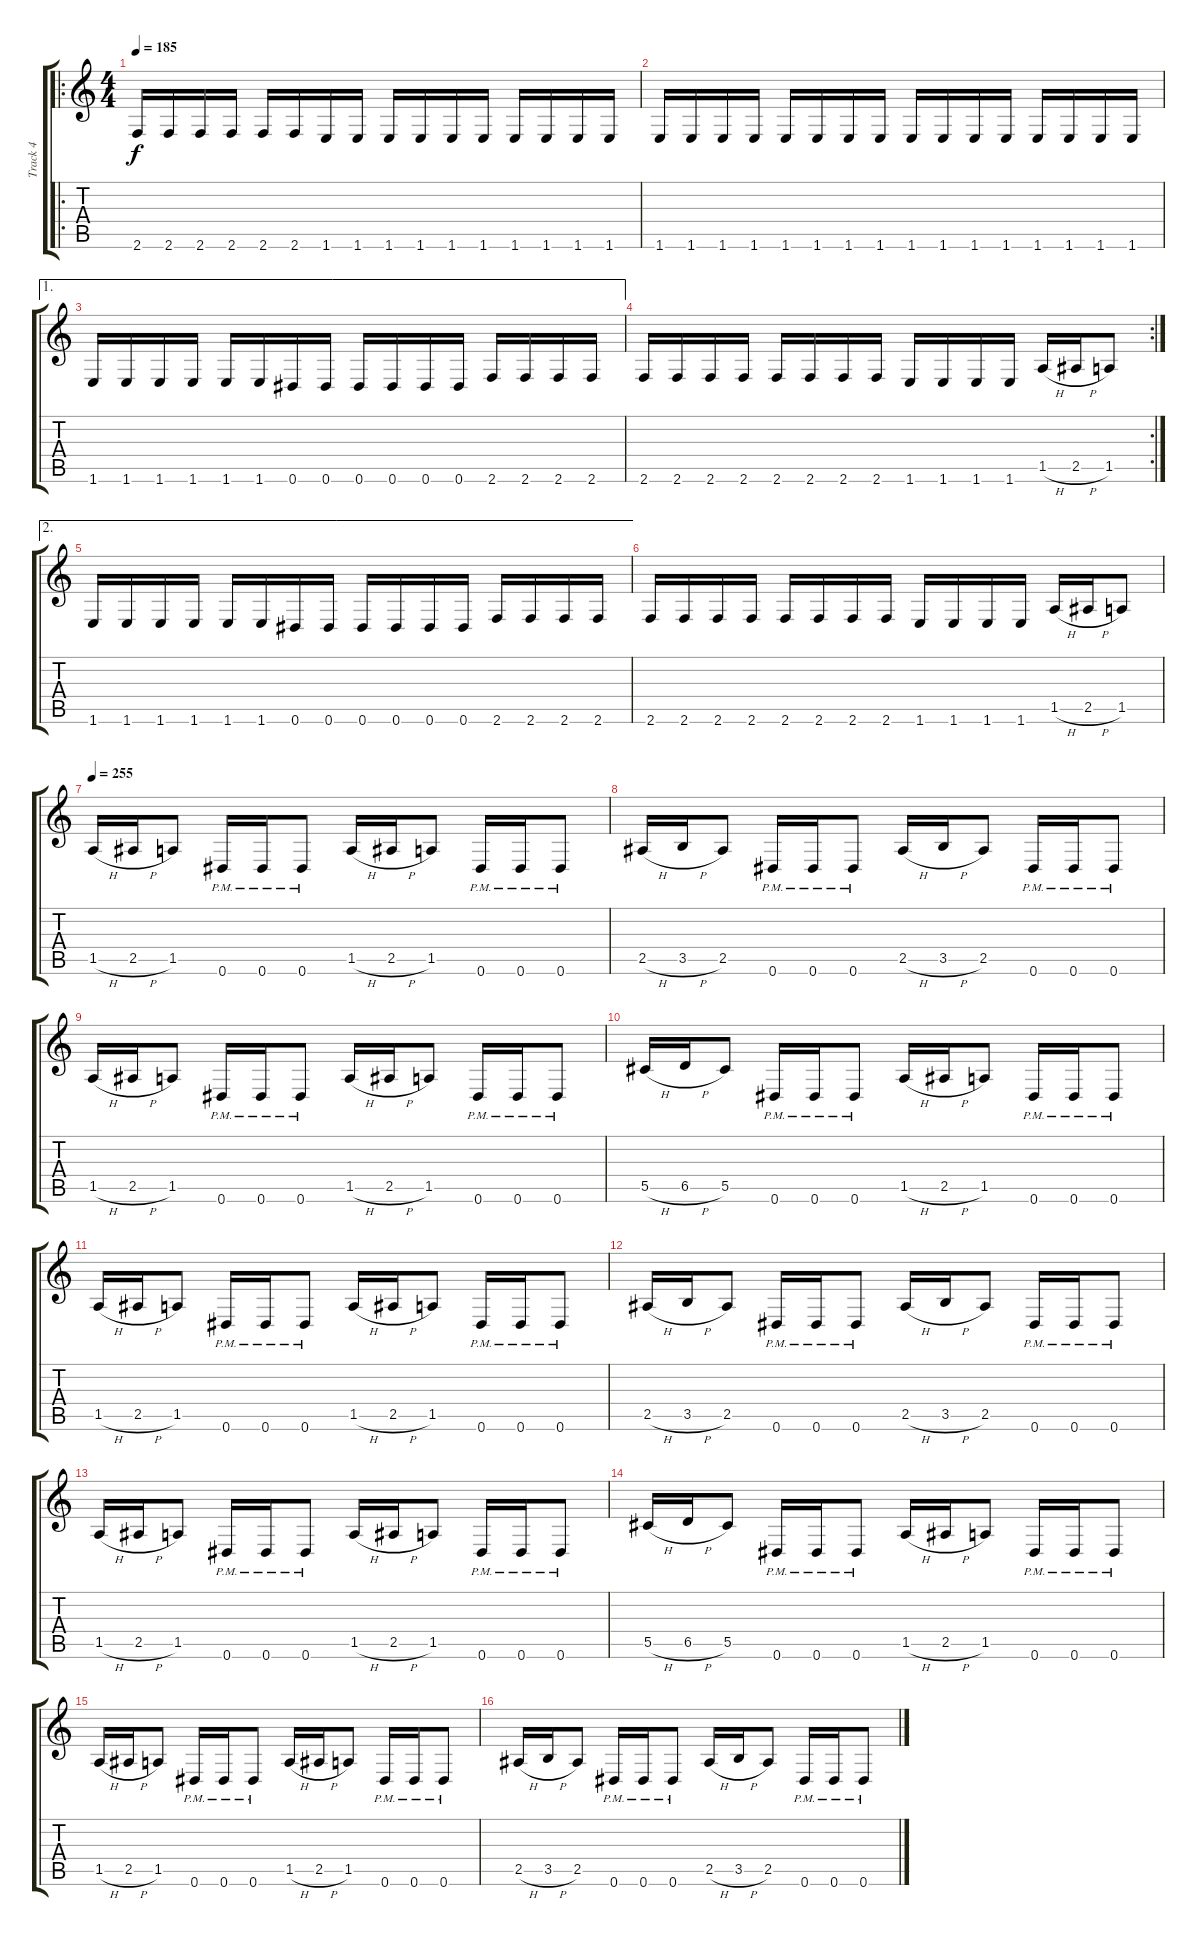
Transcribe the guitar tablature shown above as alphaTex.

\track ("Track 4" "Track 4") {instrument overdrivenguitar}
\staff {score tabs}
\tuning (Eb4 Bb3 Gb3 Db3 Ab2 Eb2) {hide}
\ro
\ts (4 4)
\tempo 185
\clef g2
\ks c
2.6.16{dy f} 2.6.16 2.6.16 2.6.16 2.6.16 2.6.16 1.6.16 1.6.16 1.6.16 1.6.16 1.6.16 1.6.16 1.6.16 1.6.16 1.6.16 1.6.16 |
1.6.16 1.6.16 1.6.16 1.6.16 1.6.16 1.6.16 1.6.16 1.6.16 1.6.16 1.6.16 1.6.16 1.6.16 1.6.16 1.6.16 1.6.16 1.6.16 |
\ae 1
1.6.16 1.6.16 1.6.16 1.6.16 1.6.16 1.6.16 0.6.16 0.6.16 0.6.16 0.6.16 0.6.16 0.6.16 2.6.16 2.6.16 2.6.16 2.6.16 |
\rc 2
2.6.16 2.6.16 2.6.16 2.6.16 2.6.16 2.6.16 2.6.16 2.6.16 1.6.16 1.6.16 1.6.16 1.6.16 1.5{h}.16 2.5{h}.16 1.5.8 |
\ae 2
1.6.16 1.6.16 1.6.16 1.6.16 1.6.16 1.6.16 0.6.16 0.6.16 0.6.16 0.6.16 0.6.16 0.6.16 2.6.16 2.6.16 2.6.16 2.6.16 |
2.6.16 2.6.16 2.6.16 2.6.16 2.6.16 2.6.16 2.6.16 2.6.16 1.6.16 1.6.16 1.6.16 1.6.16 1.5{h}.16 2.5{h}.16 1.5.8 |
\tempo 255
1.5{h}.16 2.5{h}.16 1.5.8 0.6{pm}.16 0.6{pm}.16 0.6{pm}.8 1.5{h}.16 2.5{h}.16 1.5.8 0.6{pm}.16 0.6{pm}.16 0.6{pm}.8 |
2.5{h}.16 3.5{h}.16 2.5.8 0.6{pm}.16 0.6{pm}.16 0.6{pm}.8 2.5{h}.16 3.5{h}.16 2.5.8 0.6{pm}.16 0.6{pm}.16 0.6{pm}.8 |
1.5{h}.16 2.5{h}.16 1.5.8 0.6{pm}.16 0.6{pm}.16 0.6{pm}.8 1.5{h}.16 2.5{h}.16 1.5.8 0.6{pm}.16 0.6{pm}.16 0.6{pm}.8 |
5.5{h}.16 6.5{h}.16 5.5.8 0.6{pm}.16 0.6{pm}.16 0.6{pm}.8 1.5{h}.16 2.5{h}.16 1.5.8 0.6{pm}.16 0.6{pm}.16 0.6{pm}.8 |
1.5{h}.16 2.5{h}.16 1.5.8 0.6{pm}.16 0.6{pm}.16 0.6{pm}.8 1.5{h}.16 2.5{h}.16 1.5.8 0.6{pm}.16 0.6{pm}.16 0.6{pm}.8 |
2.5{h}.16 3.5{h}.16 2.5.8 0.6{pm}.16 0.6{pm}.16 0.6{pm}.8 2.5{h}.16 3.5{h}.16 2.5.8 0.6{pm}.16 0.6{pm}.16 0.6{pm}.8 |
1.5{h}.16 2.5{h}.16 1.5.8 0.6{pm}.16 0.6{pm}.16 0.6{pm}.8 1.5{h}.16 2.5{h}.16 1.5.8 0.6{pm}.16 0.6{pm}.16 0.6{pm}.8 |
5.5{h}.16 6.5{h}.16 5.5.8 0.6{pm}.16 0.6{pm}.16 0.6{pm}.8 1.5{h}.16 2.5{h}.16 1.5.8 0.6{pm}.16 0.6{pm}.16 0.6{pm}.8 |
1.5{h}.16 2.5{h}.16 1.5.8 0.6{pm}.16 0.6{pm}.16 0.6{pm}.8 1.5{h}.16 2.5{h}.16 1.5.8 0.6{pm}.16 0.6{pm}.16 0.6{pm}.8 |
2.5{h}.16 3.5{h}.16 2.5.8 0.6{pm}.16 0.6{pm}.16 0.6{pm}.8 2.5{h}.16 3.5{h}.16 2.5.8 0.6{pm}.16 0.6{pm}.16 0.6{pm}.8
